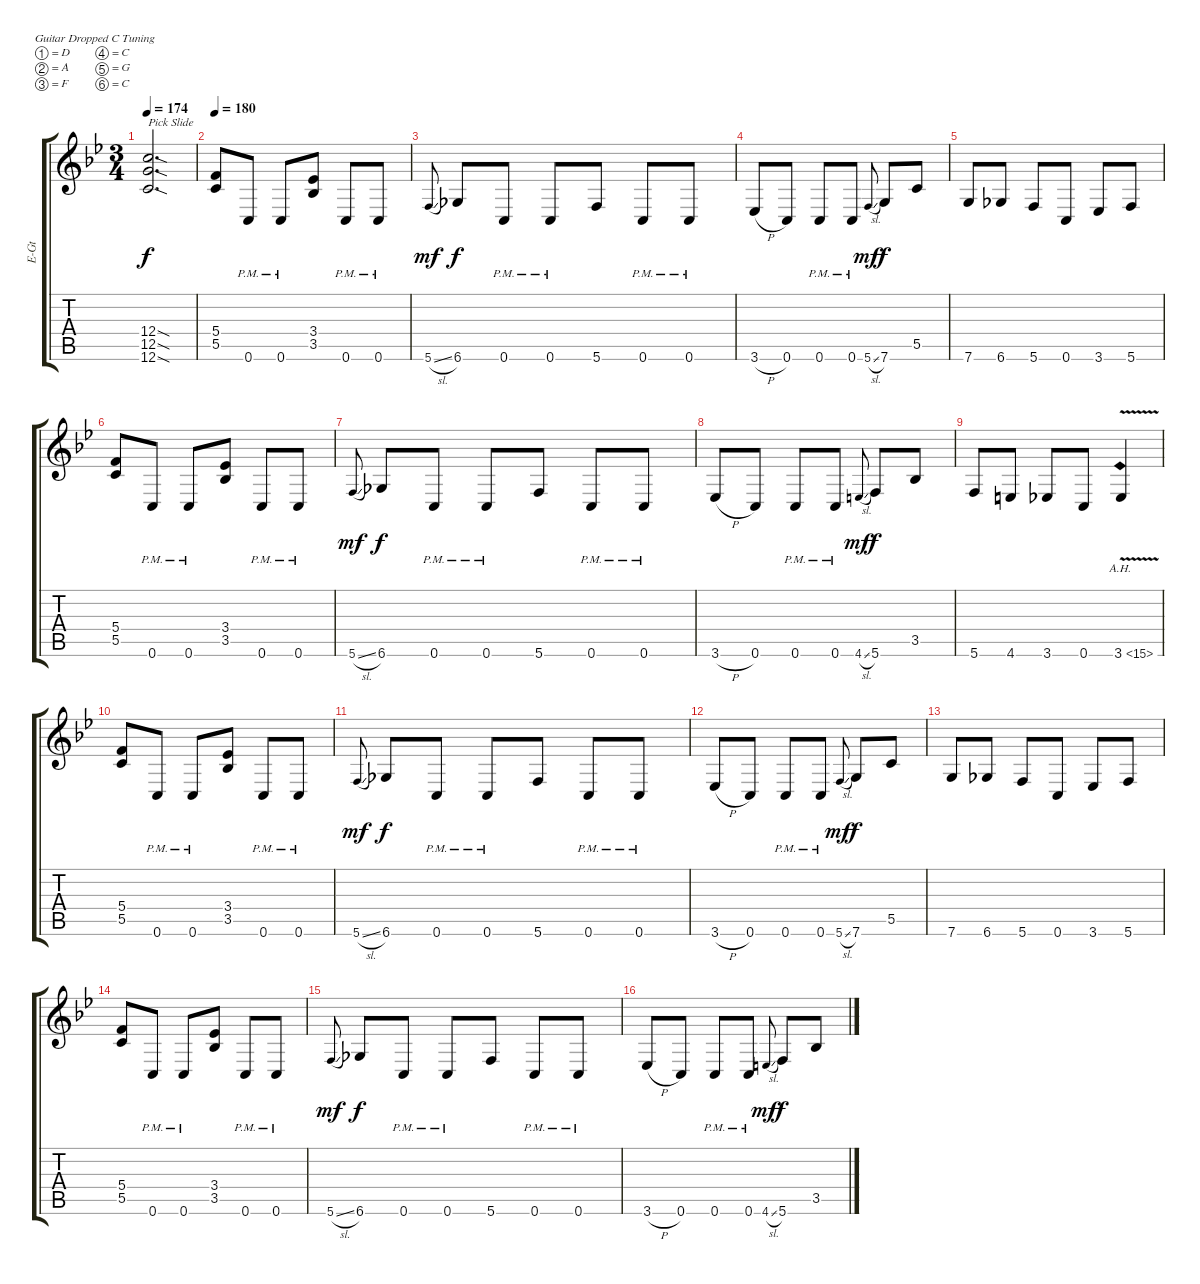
\bracketExtendMode groupsimilarinstruments
\track ("Joel Stroetzel" "E-Gt") {instrument distortionguitar}
\staff {score tabs}
\tuning (D4 A3 F3 C3 G2 C2)
\ts (3 4)
\tempo 174
\clef g2
\ks bb
(12.4{sod acc forcenatural} 12.5{sod acc forcenatural} 12.6{sod acc forcenatural}).2{d txt "Pick Slide" dy f beam Up} |
\tempo 180
(5.4{acc forcenatural} 5.5{acc forcenatural}).8{beam Up} 0.6{pm acc forcenatural}.8{beam Up} 0.6{pm acc forcenatural}.8{beam Up} (3.4{acc forcenatural} 3.5{acc forcenatural}).8{beam Up} 0.6{pm acc forcenatural}.8{beam Up} 0.6{pm acc forcenatural}.8{beam Up} |
5.6{sl acc forcenatural}.8{gr onbeat dy mf beam Up} 6.6{acc b}.8{dy f beam Up} 0.6{pm acc forcenatural}.8{beam Up} 0.6{pm acc forcenatural}.8{beam Up} 5.6{acc forcenatural}.8{beam Up} 0.6{pm acc forcenatural}.8{beam Up} 0.6{pm acc forcenatural}.8{beam Up} |
3.6{h acc forcenatural}.8{beam Up} 0.6{acc forcenatural}.8{beam Up} 0.6{pm acc forcenatural}.8{beam Up} 0.6{pm acc forcenatural}.8{beam Up} 5.6{sl acc forcenatural}.8{gr onbeat dy mf beam Up} 7.6{acc forcenatural}.8{dy f beam Up} 5.5{acc forcenatural}.8{beam Up} |
7.6{acc forcenatural}.8{beam Up} 6.6{acc b}.8{beam Up} 5.6{acc forcenatural}.8{beam Up} 0.6{acc forcenatural}.8{beam Up} 3.6{acc forcenatural}.8{beam Up} 5.6{acc forcenatural}.8{beam Up} |
(5.4{acc forcenatural} 5.5{acc forcenatural}).8{beam Up} 0.6{pm acc forcenatural}.8{beam Up} 0.6{pm acc forcenatural}.8{beam Up} (3.4{acc forcenatural} 3.5{acc forcenatural}).8{beam Up} 0.6{pm acc forcenatural}.8{beam Up} 0.6{pm acc forcenatural}.8{beam Up} |
5.6{sl acc forcenatural}.8{gr onbeat dy mf beam Up} 6.6{acc b}.8{dy f beam Up} 0.6{pm acc forcenatural}.8{beam Up} 0.6{pm acc forcenatural}.8{beam Up} 5.6{acc forcenatural}.8{beam Up} 0.6{pm acc forcenatural}.8{beam Up} 0.6{pm acc forcenatural}.8{beam Up} |
3.6{h acc forcenatural}.8{beam Up} 0.6{acc forcenatural}.8{beam Up} 0.6{pm acc forcenatural}.8{beam Up} 0.6{pm acc forcenatural}.8{beam Up} 4.6{sl acc #}.8{gr onbeat dy mf beam Up} 5.6{acc forcenatural}.8{dy f beam Up} 3.5{acc forcenatural}.8{beam Up} |
5.6{acc forcenatural}.8{beam Up} 4.6{acc #}.8{beam Up} 3.6{acc forcenatural}.8{beam Up} 0.6{acc forcenatural}.8{beam Up} 3.6{ah 12 v acc forcenatural}.4{beam Up} |
(5.4{acc forcenatural} 5.5{acc forcenatural}).8{beam Up} 0.6{pm acc forcenatural}.8{beam Up} 0.6{pm acc forcenatural}.8{beam Up} (3.4{acc forcenatural} 3.5{acc forcenatural}).8{beam Up} 0.6{pm acc forcenatural}.8{beam Up} 0.6{pm acc forcenatural}.8{beam Up} |
5.6{sl acc forcenatural}.8{gr onbeat dy mf beam Up} 6.6{acc b}.8{dy f beam Up} 0.6{pm acc forcenatural}.8{beam Up} 0.6{pm acc forcenatural}.8{beam Up} 5.6{acc forcenatural}.8{beam Up} 0.6{pm acc forcenatural}.8{beam Up} 0.6{pm acc forcenatural}.8{beam Up} |
3.6{h acc forcenatural}.8{beam Up} 0.6{acc forcenatural}.8{beam Up} 0.6{pm acc forcenatural}.8{beam Up} 0.6{pm acc forcenatural}.8{beam Up} 5.6{sl acc forcenatural}.8{gr onbeat dy mf beam Up} 7.6{acc forcenatural}.8{dy f beam Up} 5.5{acc forcenatural}.8{beam Up} |
7.6{acc forcenatural}.8{beam Up} 6.6{acc b}.8{beam Up} 5.6{acc forcenatural}.8{beam Up} 0.6{acc forcenatural}.8{beam Up} 3.6{acc forcenatural}.8{beam Up} 5.6{acc forcenatural}.8{beam Up} |
(5.4{acc forcenatural} 5.5{acc forcenatural}).8{beam Up} 0.6{pm acc forcenatural}.8{beam Up} 0.6{pm acc forcenatural}.8{beam Up} (3.4{acc forcenatural} 3.5{acc forcenatural}).8{beam Up} 0.6{pm acc forcenatural}.8{beam Up} 0.6{pm acc forcenatural}.8{beam Up} |
5.6{sl acc forcenatural}.8{gr onbeat dy mf beam Up} 6.6{acc b}.8{dy f beam Up} 0.6{pm acc forcenatural}.8{beam Up} 0.6{pm acc forcenatural}.8{beam Up} 5.6{acc forcenatural}.8{beam Up} 0.6{pm acc forcenatural}.8{beam Up} 0.6{pm acc forcenatural}.8{beam Up} |
3.6{h acc forcenatural}.8{beam Up} 0.6{acc forcenatural}.8{beam Up} 0.6{pm acc forcenatural}.8{beam Up} 0.6{pm acc forcenatural}.8{beam Up} 4.6{sl acc #}.8{gr onbeat dy mf beam Up} 5.6{acc forcenatural}.8{dy f beam Up} 3.5{acc forcenatural}.8{beam Up}
